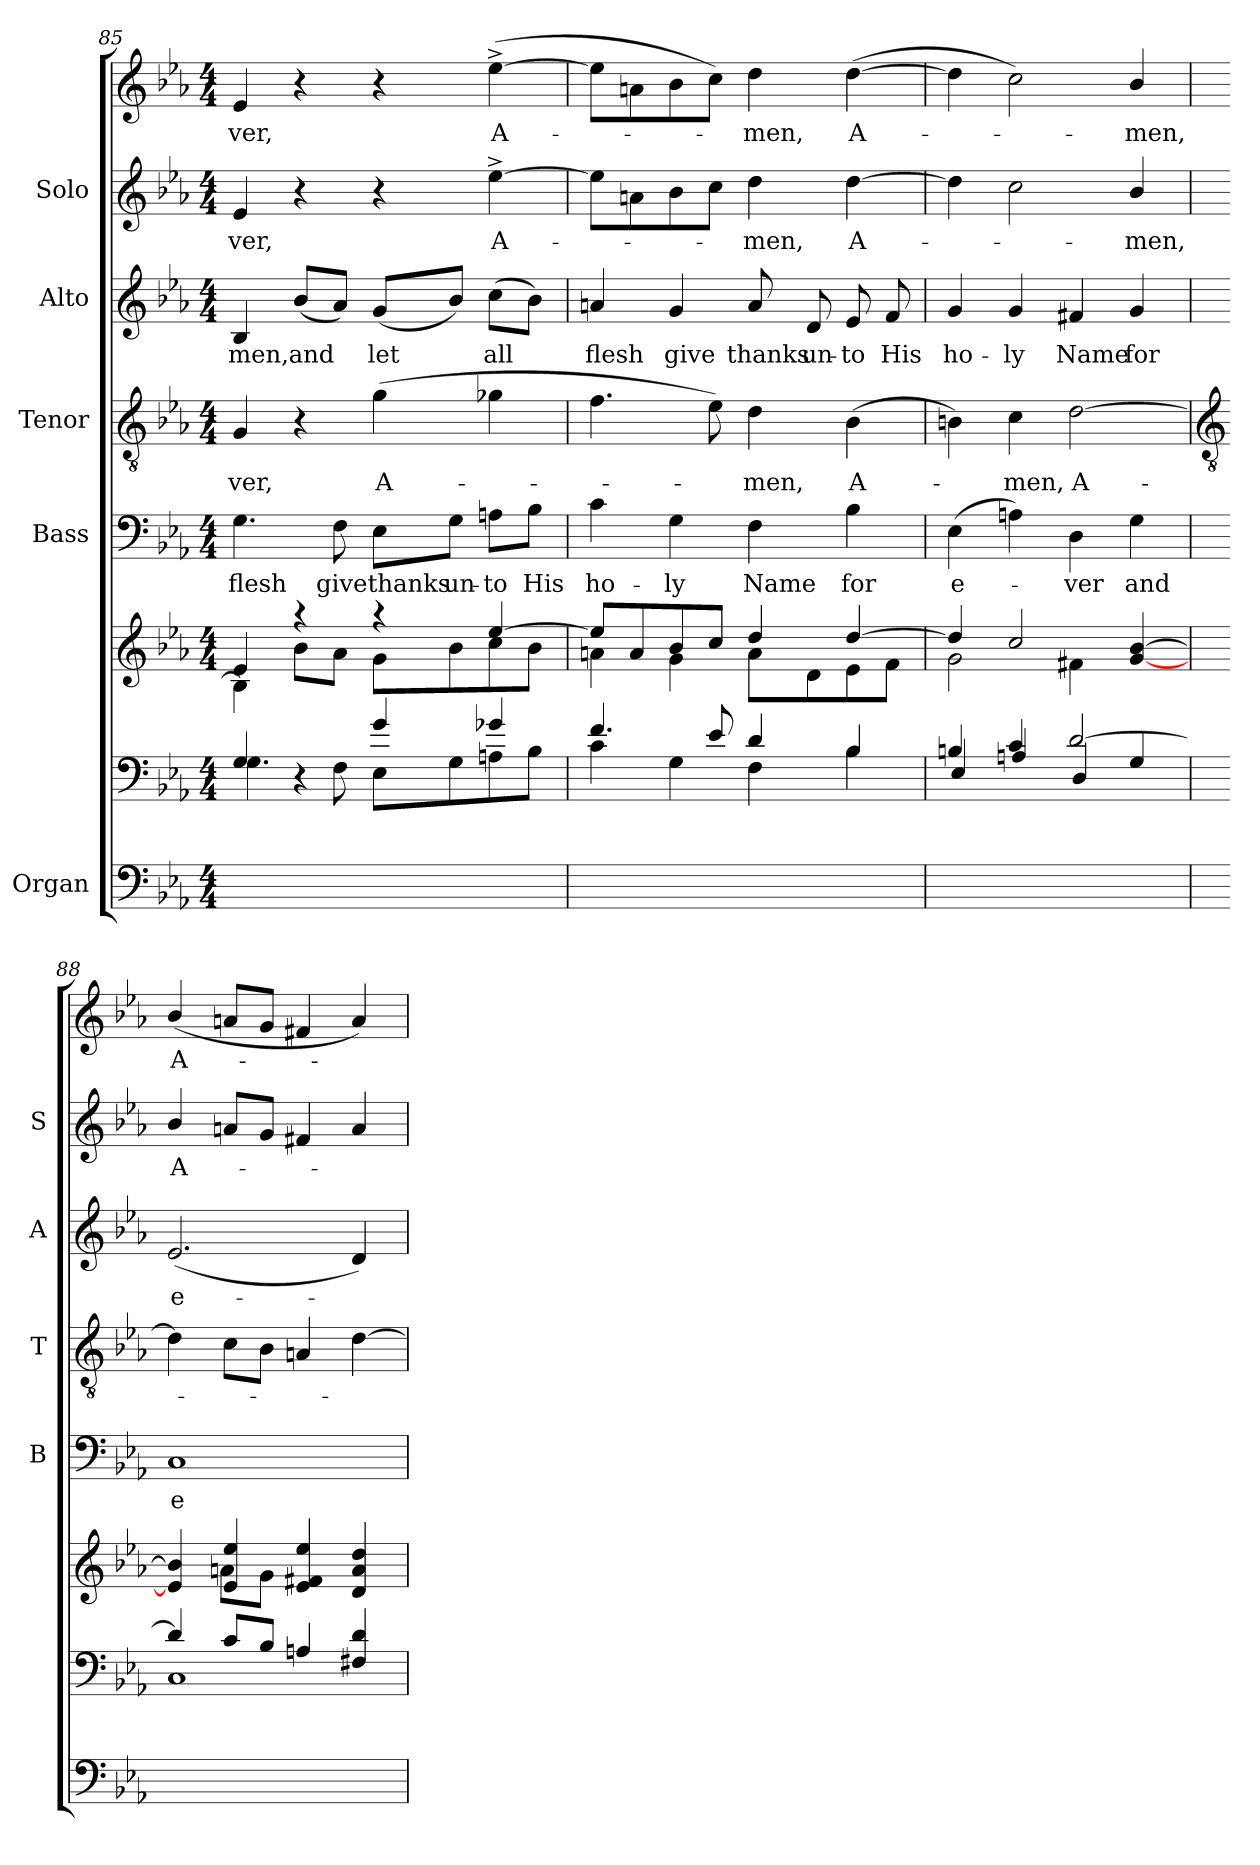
**kern	**kern	**kern	**kern	**text	**kern	**text	**kern	**text	**kern	**text	**kern	**text
*part5	*part5	*part5	*part4	*part4	*part3	*part3	*part2	*part2	*part1	*part1	*part1	*part1
*staff8	*staff7	*staff6	*staff5	*staff5	*staff4	*staff4	*staff3	*staff3	*staff2	*staff2	*staff1	*staff1
*I"Organ	*	*	*I"Bass	*	*I"Tenor	*	*I"Alto	*	*I"Solo	*	*	*
*	*	*	*I'B	*	*I'T	*	*I'A	*	*I'S	*	*	*
*clefF4	*clefF4	*clefG2	*clefF4	*	*clefGv2	*	*clefG2	*	*clefG2	*	*clefG2	*
*k[b-e-a-]	*k[b-e-a-]	*k[b-e-a-]	*k[b-e-a-]	*	*k[b-e-a-]	*	*k[b-e-a-]	*	*k[b-e-a-]	*	*k[b-e-a-]	*
*E-:	*E-:	*E-:	*E-:	*	*E-:	*	*E-:	*	*E-:	*	*E-:	*
*M4/4	*M4/4	*M4/4	*M4/4	*	*M4/4	*	*M4/4	*	*M4/4	*	*M4/4	*
=85	=85	=85	=85	=85	=85	=85	=85	=85	=85	=85	=85	=85
*	*^	*^	*	*	*	*	*	*	*	*	*	*
*	*	*^	*	*	*	*	*	*	*	*	*	*	*	*
!	!	!	!	!	!	!	!LO:LY:b	!	!LO:LY:b	!	!LO:LY:b	!	!LO:LY:b	!	!LO:LY:b
1ryy	4G/	4.G\	1ryy	4e-/	4B-\]	4.G	flesh	4G	ver,	4B-	men,	4e-	ver,	4e-	ver,
!	!	!	!	!	!	!	!	!	!	!	!LO:LY:b	!	!	!	!
.	4r	.	.	4r	8b-\L	.	.	4r	.	(<8b-L	and	4r	.	4r	.
!	!	!	!	!	!	!	!LO:LY:b	!	!	!	!	!	!	!	!
.	.	8F\	.	.	8a-\J	8F	give	.	.	8a-J)	.	.	.	.	.
!	!	!	!	!	!	!	!LO:LY:b	!	!LO:LY:b	!	!LO:LY:b	!	!	!	!
.	4g/	8E-\L	.	4r	8g\L	8E-\L	thanks	(>4g	A-	(<8gL	let	4r	.	4r	.
!	!	!	!	!	!	!	!LO:LY:b	!	!	!	!	!	!	!	!
.	.	8G\	.	.	8b-\	8G\J	un-	.	.	8b-J)	.	.	.	.	.
!	!	!	!	!	!	!	!LO:LY:b	!	!	!	!LO:LY:b	!	!LO:LY:b	!	!LO:LY:b
.	4g-X/	8An\	.	[4ee-/	8cc\	8An\L	-to	4g-X	.	(>8ccL	all	[4ee-^	A-	(>[4ee-^	A-
!	!	!	!	!	!	!	!LO:LY:b	!	!	!	!	!	!	!	!
.	.	8B-\J	.	.	8b-\J	8B-\J	His	.	.	8b-J)	.	.	.	.	.
=86	=86	=86	=86	=86	=86	=86	=86	=86	=86	=86	=86	=86	=86	=86	=86
!	!	!	!	!	!	!	!LO:LY:b	!	!	!	!LO:LY:b	!	!	!	!
1ryy	4.f/	4c\	1ryy	8ee-/L]	4an\	4c	ho-	4.f	.	4an	flesh	8ee-L]	.	8ee-L]	.
.	.	.	.	8a/	.	.	.	.	.	.	.	8an	.	8an	.
!	!	!	!	!	!	!	!LO:LY:b	!	!	!	!LO:LY:b	!	!	!	!
.	.	4G\	.	8b-/	4g\	4G	-ly	.	.	4g	give	8b-	.	8b-	.
.	8e-/	.	.	8cc/J	.	.	.	8e-)	.	.	.	8ccJ	.	8ccJ)	.
!	!	!	!	!	!	!	!LO:LY:b	!	!LO:LY:b	!	!LO:LY:b	!	!LO:LY:b	!	!LO:LY:b
.	4d/	4F\	.	4dd/	8a\L	4F	Name	4d	men,	8a	thanks	4dd	men,	4dd	men,
!	!	!	!	!	!	!	!	!	!	!	!LO:LY:b	!	!	!	!
.	.	.	.	.	8d\	.	.	.	.	8d	un-	.	.	.	.
!	!	!	!	!	!	!	!LO:LY:b	!	!LO:LY:b	!	!LO:LY:b	!	!LO:LY:b	!	!LO:LY:b
.	4B-/	4B-\	.	[4dd/	8e-\	4B-	for	(>4B-	A-	8e-	-to	[4dd	A-	(>[4dd	A-
!	!	!	!	!	!	!	!	!	!	!	!LO:LY:b	!	!	!	!
.	.	.	.	.	8f\J	.	.	.	.	8f	His	.	.	.	.
=87	=87	=87	=87	=87	=87	=87	=87	=87	=87	=87	=87	=87	=87	=87	=87
!	!	!	!	!	!	!	!LO:LY:b	!	!	!	!LO:LY:b	!	!	!	!
1ryy	4Bn/	1ryy	4E-	4dd/]	2g\	(>4E-	e-	4Bn)	.	4g	ho-	4dd]	.	4dd]	.
!	!	!	!	!	!	!	!	!	!LO:LY:b	!	!LO:LY:b	!	!	!	!
.	4c/	.	4An	2cc/	.	4An)	.	4c	men,	4g	-ly	2cc	.	2cc)	.
!	!	!	!	!	!	!	!LO:LY:b	!	!LO:LY:b	!	!LO:LY:b	!	!	!	!
.	[2d/	.	4D	.	4f#X\	4D	ver	[2d	A-	4f#X	Name	.	.	.	.
!	!	!	!	!	!	!	!LO:LY:b	!	!	!	!LO:LY:b	!	!LO:LY:b	!	!LO:LY:b
.	.	.	4G	[4g/ [4b-/	4ryy	4G	and	.	.	4g	for	4b-/	men,	4b-/	men,
!!LO:LB:g=z
=88	=88	=88	=88	=88	=88	=88	=88	=88	=88	=88	=88	=88	=88	=88	=88
*	*	*	*	*	*	*	*	*clefGv2	*	*	*	*	*	*	*
!	!	!	!	!	!	!	!LO:LY:b	!	!	!	!LO:LY:b	!	!LO:LY:b	!	!LO:LY:b
1ryy	4d/]	1ryy	1C\	4e-/] 4b-/]	4ryy	1C	e-	4d]	.	(<2.e-	e-	4b-/	A-	(<4b-/	A-
.	8c/L	.	.	4e-/ 4ee-/	8an\L	.	.	8cL	.	.	.	8anL	.	8anL	.
.	8B-/J	.	.	.	8g\J	.	.	8B-J	.	.	.	8gJ	.	8gJ	.
.	4An/	.	.	4e-/ 4f#X/ 4ee-/	2ryy	.	.	4An	.	.	.	4f#X	.	4f#X	.
.	4F#X/ 4d/	.	.	4d/ 4a/ 4dd/	.	.	.	[4d	.	4d)	.	4a	.	4a)	.
*	*v	*v	*v	*	*	*	*	*	*	*	*	*	*	*	*
*	*	*v	*v	*	*	*	*	*	*	*	*	*	*
=	=	=	=	=	=	=	=	=	=	=	=	=
*-	*-	*-	*-	*-	*-	*-	*-	*-	*-	*-	*-	*-
